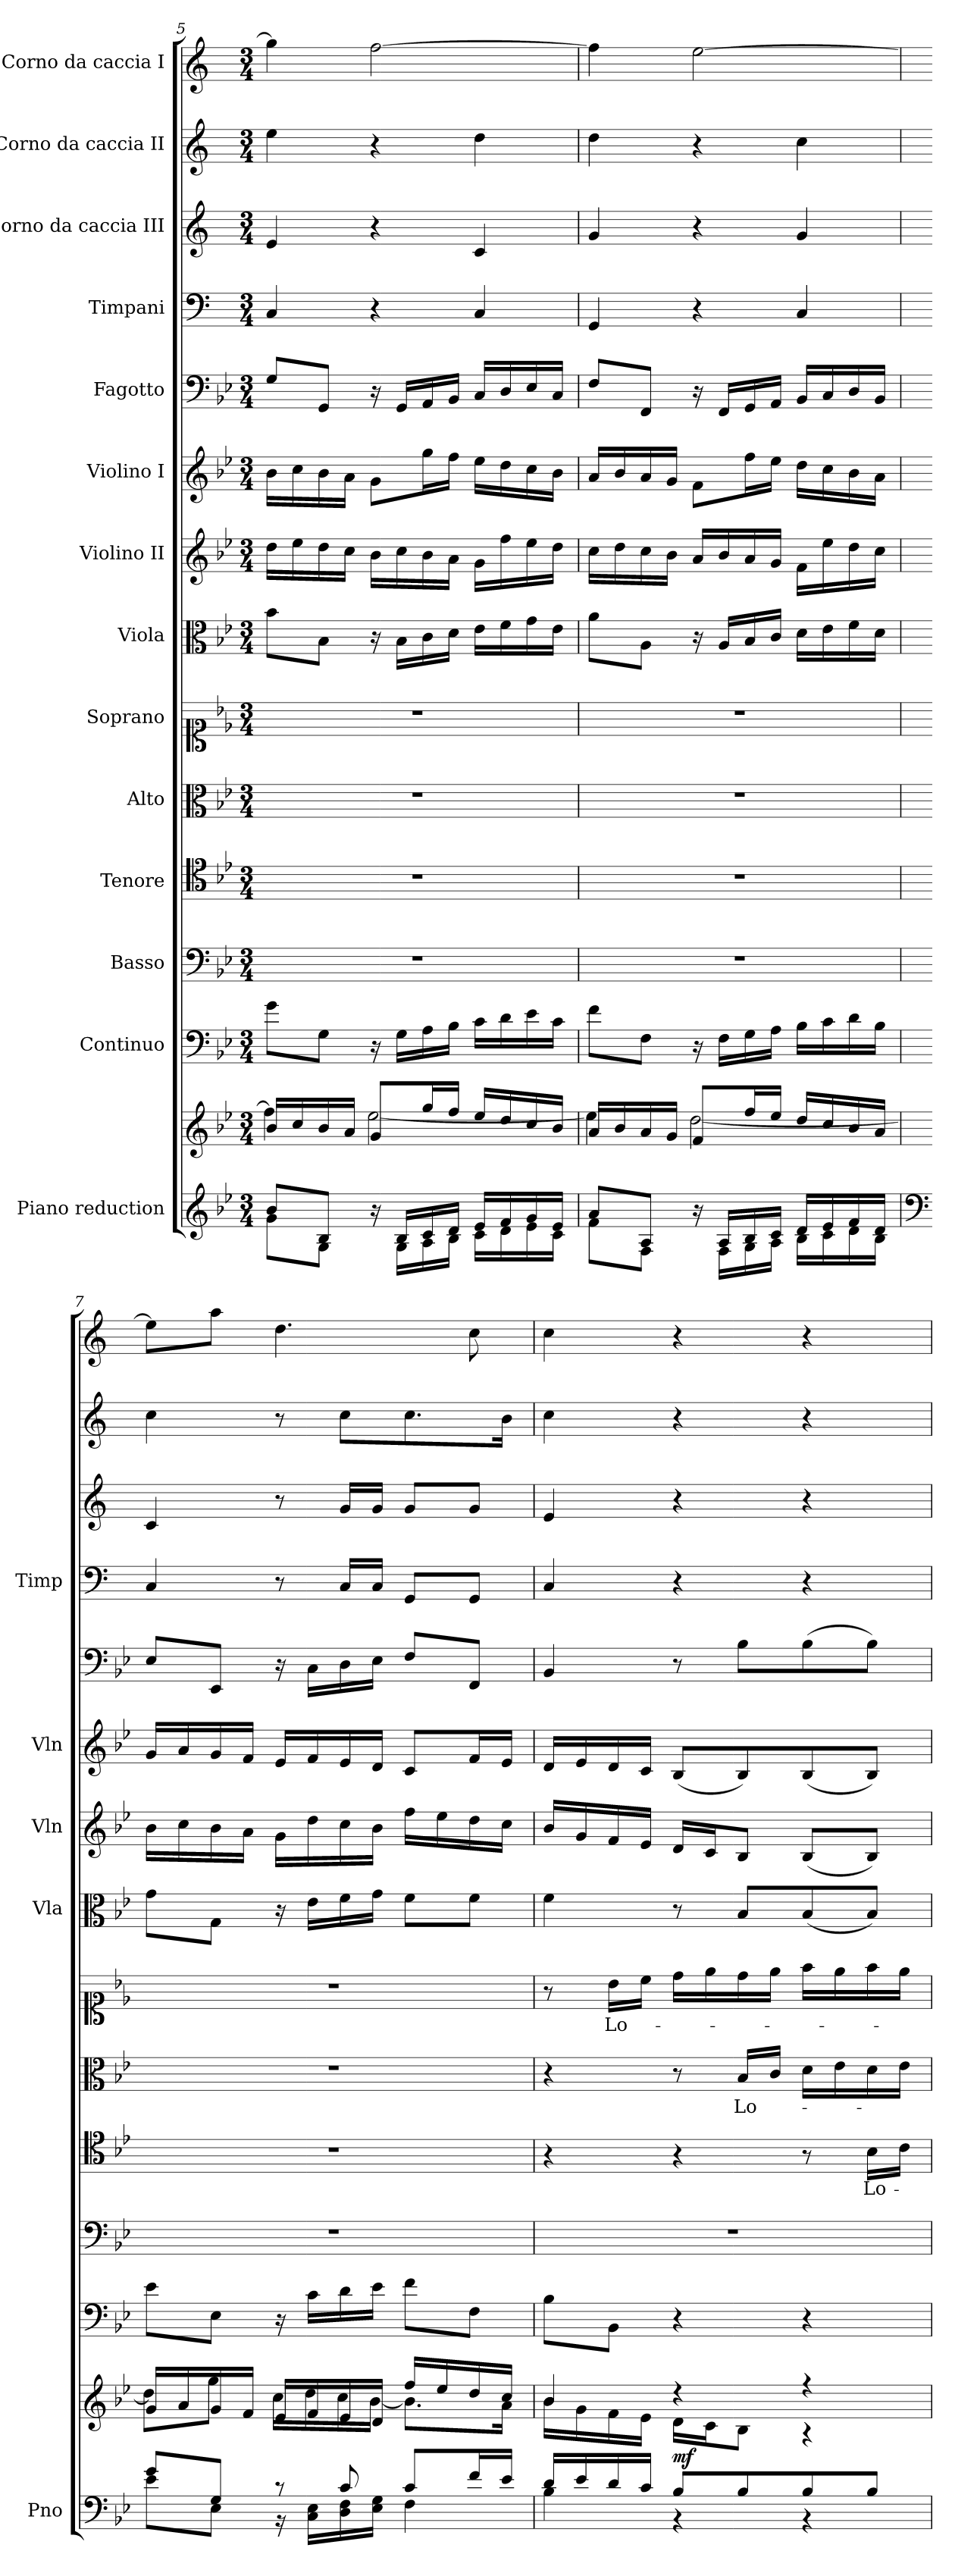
**kern	**kern	**dynam	**kern	**kern	**kern	**text	**kern	**text	**kern	**text	**kern	**kern	**kern	**kern	**kern	**kern	**kern	**kern
*part14	*part14	*part14	*part13	*part12	*part11	*part11	*part10	*part10	*part9	*part9	*part8	*part7	*part6	*part5	*part4	*part3	*part2	*part1
*staff15	*staff14	*staff14/15	*staff13	*staff12	*staff11	*staff11	*staff10	*staff10	*staff9	*staff9	*staff8	*staff7	*staff6	*staff5	*staff4	*staff3	*staff2	*staff1
*I"Piano reduction	*	*	*I"Continuo	*I"Basso	*I"Tenore	*	*I"Alto	*	*I"Soprano	*	*I"Viola	*I"Violino II	*I"Violino I	*I"Fagotto	*I"Timpani	*I"Corno da caccia III	*I"Corno da caccia II	*I"Corno da caccia I
*I'Pno	*	*	*	*	*	*	*	*	*	*	*I'Vla	*I'Vln	*I'Vln	*	*I'Timp	*	*	*
*clefG2	*clefG2	*	*clefF4	*clefF4	*clefC4	*	*clefC3	*	*clefC1	*	*clefC3	*clefG2	*clefG2	*clefF4	*clefF4	*clefG2	*clefG2	*clefG2
*	*	*	*	*	*	*	*	*	*	*	*	*	*	*	*ITrd1c2	*ITrd5c8	*ITrd5c8	*ITrd5c8
*k[b-e-]	*k[b-e-]	*	*k[b-e-]	*k[b-e-]	*k[b-e-]	*	*k[b-e-]	*	*k[b-e-]	*	*k[b-e-]	*k[b-e-]	*k[b-e-]	*k[b-e-]	*k[b-e-]	*k[f#c#g#d#]	*k[f#c#g#d#]	*k[f#c#g#d#]
*M3/4	*M3/4	*	*M3/4	*M3/4	*M3/4	*	*M3/4	*	*M3/4	*	*M3/4	*M3/4	*M3/4	*M3/4	*M3/4	*M3/4	*M3/4	*M3/4
=5	=5	=5	=5	=5	=5	=5	=5	=5	=5	=5	=5	=5	=5	=5	=5	=5	=5	=5
*^	*^	*	*	*	*	*	*	*	*	*	*	*	*	*	*	*	*	*
8b-/L	8g\L	16b-/LL	4ff\]	.	8g\L	2.r	2.r	.	2.r	.	2.r	.	8b-\L	16dd\LL	16b-\LL	8G/L	4BB-/	4G#/	4g#\	4b\]
.	.	16cc/	.	.	.	.	.	.	.	.	.	.	.	16ee-\	16cc\	.	.	.	.	.
8B-/J	8G\J	16b-/	.	.	8G\J	.	.	.	.	.	.	.	8B-\J	16dd\	16b-\	8GG/J	.	.	.	.
.	.	16a/JJ	.	.	.	.	.	.	.	.	.	.	.	16cc\JJ	16a\JJ	.	.	.	.	.
16r	16ryy	8g/L	[2ee-\	.	16r	.	.	.	.	.	.	.	16r	16b-\LL	8g\L	16r	4r	4r	4r	[2a\
16B-/LL	16G\LL	.	.	.	16G\LL	.	.	.	.	.	.	.	16B-\LL	16cc\	.	16GG/LL	.	.	.	.
16c/	16A\	16gg/L	.	.	16A\	.	.	.	.	.	.	.	16c\	16b-\	16gg\L	16AA/	.	.	.	.
16d/JJ	16B-\JJ	16ff/JJ	.	.	16B-\JJ	.	.	.	.	.	.	.	16d\JJ	16a\JJ	16ff\JJ	16BB-/JJ	.	.	.	.
16e-/LL	16c\LL	16ee-/LL	.	.	16c\LL	.	.	.	.	.	.	.	16e-\LL	16g\LL	16ee-\LL	16C/LL	4BB-/	4E/	4f#\	.
16f/	16d\	16dd/	.	.	16d\	.	.	.	.	.	.	.	16f\	16ff\	16dd\	16D/	.	.	.	.
16g/	16e-\	16cc/	.	.	16e-\	.	.	.	.	.	.	.	16g\	16ee-\	16cc\	16E-/	.	.	.	.
16e-/JJ	16c\JJ	16b-/JJ	.	.	16c\JJ	.	.	.	.	.	.	.	16e-\JJ	16dd\JJ	16b-\JJ	16C/JJ	.	.	.	.
=6	=6	=6	=6	=6	=6	=6	=6	=6	=6	=6	=6	=6	=6	=6	=6	=6	=6	=6	=6	=6
8a/L	8f\L	16a/LL	4ee-\]	.	8f\L	2.r	2.r	.	2.r	.	2.r	.	8a\L	16cc\LL	16a/LL	8F/L	4FF/	4B/	4f#\	4a\]
.	.	16b-/	.	.	.	.	.	.	.	.	.	.	.	16dd\	16b-/	.	.	.	.	.
8A/J	8F\J	16a/	.	.	8F\J	.	.	.	.	.	.	.	8A\J	16cc\	16a/	8FF/J	.	.	.	.
.	.	16g/JJ	.	.	.	.	.	.	.	.	.	.	.	16b-\JJ	16g/JJ	.	.	.	.	.
16r	16ryy	8f/L	[2dd\	.	16r	.	.	.	.	.	.	.	16r	16a/LL	8f\L	16r	4r	4r	4r	[2g#\
16A/LL	16F\LL	.	.	.	16F\LL	.	.	.	.	.	.	.	16A/LL	16b-/	.	16FF/LL	.	.	.	.
16B-/	16G\	16ff/L	.	.	16G\	.	.	.	.	.	.	.	16B-/	16a/	16ff\L	16GG/	.	.	.	.
16c/JJ	16A\JJ	16ee-/JJ	.	.	16A\JJ	.	.	.	.	.	.	.	16c/JJ	16g/JJ	16ee-\JJ	16AA/JJ	.	.	.	.
16d/LL	16B-\LL	16dd/LL	.	.	16B-\LL	.	.	.	.	.	.	.	16d\LL	16f\LL	16dd\LL	16BB-/LL	4BB-/	4B/	4e\	.
16e-/	16c\	16cc/	.	.	16c\	.	.	.	.	.	.	.	16e-\	16ee-\	16cc\	16C/	.	.	.	.
16f/	16d\	16b-/	.	.	16d\	.	.	.	.	.	.	.	16f\	16dd\	16b-\	16D/	.	.	.	.
16d/JJ	16B-\JJ	16a/JJ	.	.	16B-\JJ	.	.	.	.	.	.	.	16d\JJ	16cc\JJ	16a\JJ	16BB-/JJ	.	.	.	.
=7	=7	=7	=7	=7	=7	=7	=7	=7	=7	=7	=7	=7	=7	=7	=7	=7	=7	=7	=7	=7
*clefF4	*	*	*	*	*	*	*	*	*	*	*	*	*	*	*	*	*	*	*	*
8g/L	8e-\L	16g/LL	8dd\L]	.	8e-\L	2.r	2.r	.	2.r	.	2.r	.	8g\L	16b-\LL	16g/LL	8E-/L	4BB-/	4E/	4e\	8g#\L]
.	.	16a/	.	.	.	.	.	.	.	.	.	.	.	16cc\	16a/	.	.	.	.	.
8G/J	8E-\J	16g/	8gg\J	.	8E-\J	.	.	.	.	.	.	.	8G\J	16b-\	16g/	8EE-/J	.	.	.	8cc#\J
.	.	16f/JJ	.	.	.	.	.	.	.	.	.	.	.	16a\JJ	16f/JJ	.	.	.	.	.
8r	16r	16e-/LL	16cc\LL	.	16r	.	.	.	.	.	.	.	16r	16g\LL	16e-/LL	16r	8r	8r	8r	4.f#\
.	16C\ 16E-\LL	16f/	16dd\	.	16c\LL	.	.	.	.	.	.	.	16e-\LL	16dd\	16f/	16C\LL	.	.	.	.
8c/	16D\ 16F\	16e-/	16cc\	.	16d\	.	.	.	.	.	.	.	16f\	16cc\	16e-/	16D\	16BB-/LL	16B/LL	8e\L	.
.	16E-\ 16G\JJ	16d/JJ	[16b-\JJ	.	16e-\JJ	.	.	.	.	.	.	.	16g\JJ	16b-\JJ	16d/JJ	16E-\JJ	16BB-/JJ	16B/JJ	.	.
8c/L	4F\	16ff/LL	8.b-\L]	.	8f\L	.	.	.	.	.	.	.	8f\L	16ff\LL	8c/L	8F/L	8FF/L	8B/L	8.e\	.
.	.	16ee-/	.	.	.	.	.	.	.	.	.	.	.	16ee-\	.	.	.	.	.	.
16f/L	.	16dd/	.	.	8F\J	.	.	.	.	.	.	.	8f\J	16dd\	16f/L	8FF/J	8FF/J	8B/J	.	8e\
16e-/JJ	.	16cc/JJ	16a\Jk	.	.	.	.	.	.	.	.	.	.	16cc\JJ	16e-/JJ	.	.	.	16d#\Jk	.
!!LO:PB:g=z
=8	=8	=8	=8	=8	=8	=8	=8	=8	=8	=8	=8	=8	=8	=8	=8	=8	=8	=8	=8	=8
16d/LL	4B-\	4b-/	16b-\LL	.	8B-\L	2.r	4r	.	4r	.	8r	.	4f\	16b-/LL	16d/LL	4BB-/	4BB-/	4G#/	4e\	4e\
16e-/	.	.	16g\	.	.	.	.	.	.	.	.	.	.	16g/	16e-/	.	.	.	.	.
!	!	!	!	!	!	!	!	!	!	!	!	!LO:LY:b	!	!	!	!	!	!	!	!
16d/	.	.	16f\	.	8BB-\J	.	.	.	.	.	16b-\LL	Lo-	.	16f/	16d/	.	.	.	.	.
16c/JJ	.	.	16e-\JJ	.	.	.	.	.	.	.	16cc\JJ	.	.	16e-/JJ	16c/JJ	.	.	.	.	.
!	!	!	!	!LO:DY:b	!	!	!	!	!	!	!	!	!	!	!	!	!	!	!	!
8B-/L	4r	4r	16d\LL	mf	4r	.	4r	.	8r	.	16dd\LL	.	8r	16d/LL	(<8B-/L	8r	4r	4r	4r	4r
.	.	.	16c\J	.	.	.	.	.	.	.	16ee-\	.	.	16c/J	.	.	.	.	.	.
!	!	!	!	!	!	!	!	!	!	!LO:LY:b	!	!	!	!	!	!	!	!	!	!
8B-/	.	.	8B-\J	.	.	.	.	.	16B-/LL	Lo-	16dd\	.	8B-/L	8B-/J	8B-/)	8B-\L	.	.	.	.
.	.	.	.	.	.	.	.	.	16c/JJ	.	16ee-\JJ	.	.	.	.	.	.	.	.	.
8B-/	4r	4r	4r	.	4r	.	8r	.	16d\LL	.	16ff\LL	.	(<8B-/	(<8B-/L	(<8B-/	(>8B-\	4r	4r	4r	4r
.	.	.	.	.	.	.	.	.	16e-\	.	16ee-\	.	.	.	.	.	.	.	.	.
!	!	!	!	!	!	!	!	!LO:LY:b	!	!	!	!	!	!	!	!	!	!	!	!
8B-/J	.	.	.	.	.	.	16B-\LL	Lo-	16d\	.	16ff\	.	8B-/J)	8B-/J)	8B-/J)	8B-\J)	.	.	.	.
.	.	.	.	.	.	.	16c\JJ	.	16e-\JJ	.	16ee-\JJ	.	.	.	.	.	.	.	.	.
*v	*v	*	*	*	*	*	*	*	*	*	*	*	*	*	*	*	*	*	*	*
*	*v	*v	*	*	*	*	*	*	*	*	*	*	*	*	*	*	*	*	*
=	=	=	=	=	=	=	=	=	=	=	=	=	=	=	=	=	=	=
*-	*-	*-	*-	*-	*-	*-	*-	*-	*-	*-	*-	*-	*-	*-	*-	*-	*-	*-
